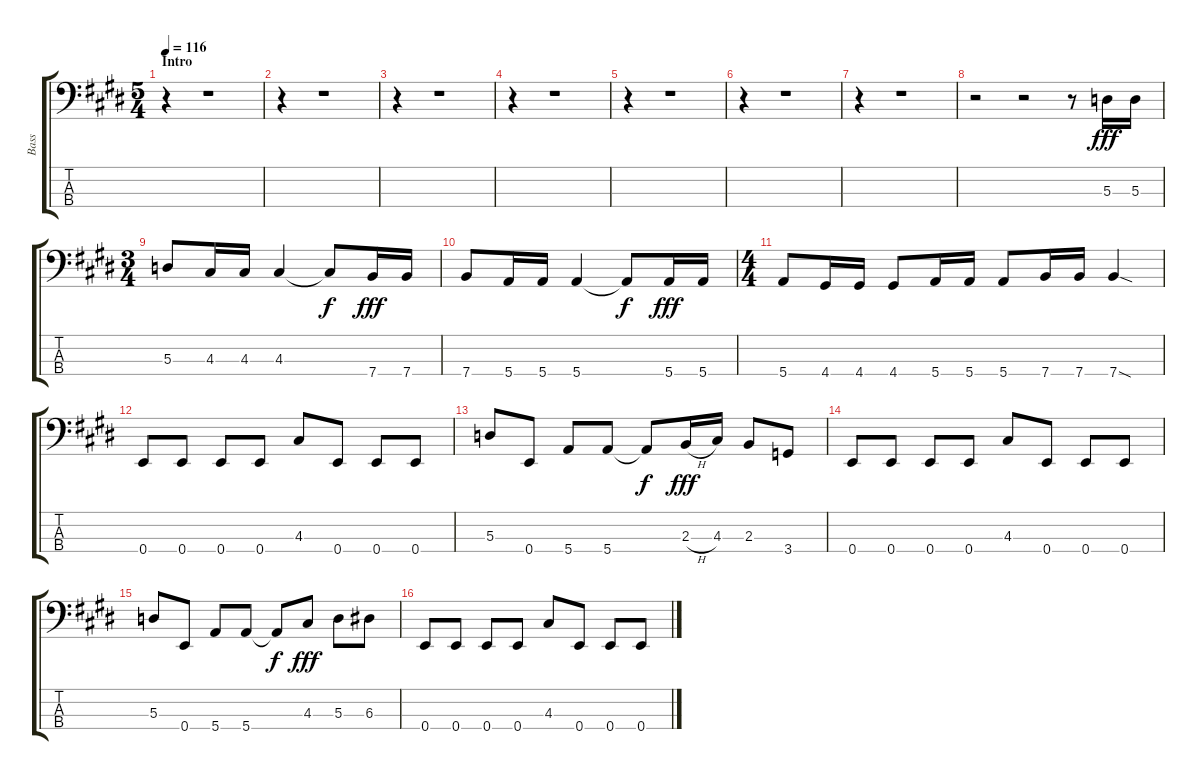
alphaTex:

\track ("Bass" "Bass") {instrument electricbasspick}
\staff {score tabs}
\tuning (G2 D2 A1 E1) {hide}
\ts (5 4)
\section ("" "Intro")
\tempo 116
\clef f4
\ks e
r.4{dy fff instrument electricbasspick} r.1{volume 16} |
r.4 r.1 |
r.4 r.1 |
r.4 r.1 |
r.4 r.1 |
r.4 r.1 |
r.4 r.1 |
r.2 r.2 r.8 5.3.16 5.3.16 |
\ts (3 4)
5.3.8 4.3.16 4.3.16 4.3.4 4.3{t}.8{dy f} 7.4.16{dy fff} 7.4.16 |
7.4.8 5.4.16 5.4.16 5.4.4 5.4{t}.8{dy f} 5.4.16{dy fff} 5.4.16 |
\ts (4 4)
5.4.8 4.4.16 4.4.16 4.4.8 5.4.16 5.4.16 5.4.8 7.4.16 7.4.16 7.4{sod}.4 |
0.4.8 0.4.8 0.4.8 0.4.8 4.3.8 0.4.8 0.4.8 0.4.8 |
5.3.8 0.4.8 5.4.8 5.4.8 5.4{t}.8{dy f} 2.3{h}.16{dy fff} 4.3.16 2.3.8 3.4.8 |
0.4.8 0.4.8 0.4.8 0.4.8 4.3.8 0.4.8 0.4.8 0.4.8 |
5.3.8 0.4.8 5.4.8 5.4.8 5.4{t}.8{dy f} 4.3.8{dy fff} 5.3.8 6.3.8 |
0.4.8 0.4.8 0.4.8 0.4.8 4.3.8 0.4.8 0.4.8 0.4.8
